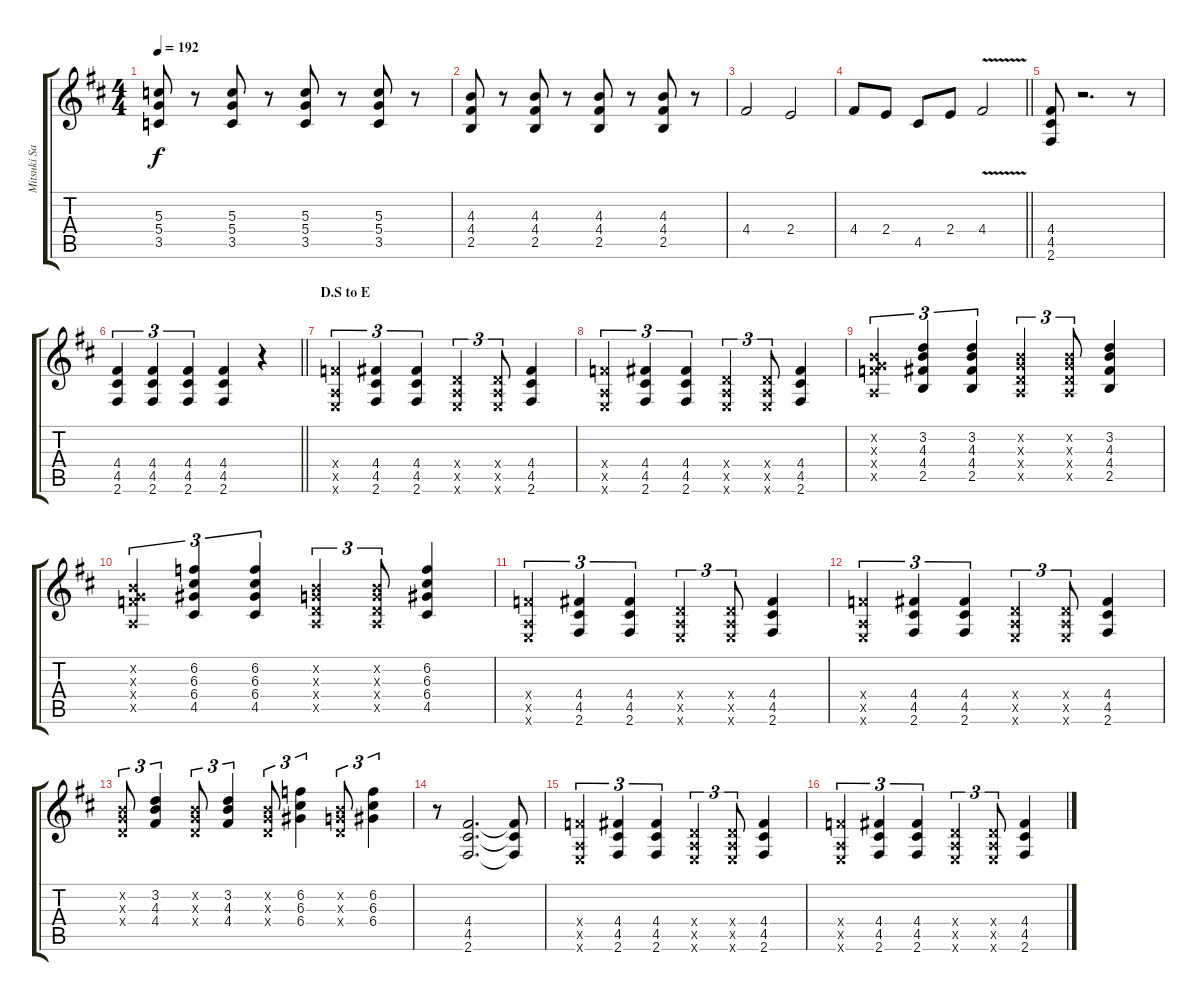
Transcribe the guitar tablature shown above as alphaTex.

\track ("Mitsuki Sakai" "Mitsuki Sa") {instrument distortionguitar}
\staff {score tabs}
\tuning (E4 B3 G3 D3 A2 E2) {hide}
\ts (4 4)
\tempo 192
\clef g2
\ks bminor
(5.3 5.4 3.5).8{dy f} r.8 (5.3 5.4 3.5).8 r.8 (5.3 5.4 3.5).8 r.8 (5.3 5.4 3.5).8 r.8 |
(4.3 4.4 2.5).8 r.8 (4.3 4.4 2.5).8 r.8 (4.3 4.4 2.5).8 r.8 (4.3 4.4 2.5).8 r.8 |
4.4.2 2.4.2 |
\barLineRight lightlight
4.4.8 2.4.8 4.5.8 2.4.8 4.4{v}.2 |
(4.4 4.5 2.6).8 r.2{d} r.8 |
\barLineRight lightlight
(4.4 4.5 2.6).4{tu (3 2)} (4.4 4.5 2.6).4{tu (3 2)} (4.4 4.5 2.6).4{tu (3 2)} (4.4 4.5 2.6).4 r.4 |
\section ("" "D.S to E")
(3.4{x} 0.5{x} 0.6{x}).4{tu (3 2)} (4.4 4.5 2.6).4{tu (3 2)} (4.4 4.5 2.6).4{tu (3 2)} (0.4{x} 0.5{x} 0.6{x}).4{tu (3 2)} (0.4{x} 0.5{x} 0.6{x}).8{tu (3 2)} (4.4 4.5 2.6).4 |
(3.4{x} 0.5{x} 0.6{x}).4{tu (3 2)} (4.4 4.5 2.6).4{tu (3 2)} (4.4 4.5 2.6).4{tu (3 2)} (0.4{x} 0.5{x} 0.6{x}).4{tu (3 2)} (0.4{x} 0.5{x} 0.6{x}).8{tu (3 2)} (4.4 4.5 2.6).4 |
(0.2{x} 0.3{x} 3.4{x} 0.5{x}).4{tu (3 2)} (3.2 4.3 4.4 2.5).4{tu (3 2)} (3.2 4.3 4.4 2.5).4{tu (3 2)} (0.2{x} 0.3{x} 0.4{x} 0.5{x}).4{tu (3 2)} (0.2{x} 0.3{x} 0.4{x} 0.5{x}).8{tu (3 2)} (3.2 4.3 4.4 2.5).4 |
(0.2{x} 0.3{x} 3.4{x} 0.5{x}).4{tu (3 2)} (6.2 6.3 6.4 4.5).4{tu (3 2)} (6.2 6.3 6.4 4.5).4{tu (3 2)} (0.2{x} 0.3{x} 0.4{x} 0.5{x}).4{tu (3 2)} (0.2{x} 0.3{x} 0.4{x} 0.5{x}).8{tu (3 2)} (6.2 6.3 6.4 4.5).4 |
(3.4{x} 0.5{x} 0.6{x}).4{tu (3 2)} (4.4 4.5 2.6).4{tu (3 2)} (4.4 4.5 2.6).4{tu (3 2)} (0.4{x} 0.5{x} 0.6{x}).4{tu (3 2)} (0.4{x} 0.5{x} 0.6{x}).8{tu (3 2)} (4.4 4.5 2.6).4 |
(3.4{x} 0.5{x} 0.6{x}).4{tu (3 2)} (4.4 4.5 2.6).4{tu (3 2)} (4.4 4.5 2.6).4{tu (3 2)} (0.4{x} 0.5{x} 0.6{x}).4{tu (3 2)} (0.4{x} 0.5{x} 0.6{x}).8{tu (3 2)} (4.4 4.5 2.6).4 |
(0.2{x} 0.3{x} 0.4{x}).8{tu (3 2)} (3.2 4.3 4.4).4{tu (3 2)} (0.2{x} 0.3{x} 0.4{x}).8{tu (3 2)} (3.2 4.3 4.4).4{tu (3 2)} (0.2{x} 0.3{x} 0.4{x}).8{tu (3 2)} (6.2 6.3 6.4).4{tu (3 2)} (0.2{x} 0.3{x} 0.4{x}).8{tu (3 2)} (6.2 6.3 6.4).4{tu (3 2)} |
r.8 (4.4 4.5 2.6).2{d} (4.4{t} 4.5{t} 2.6{t}).8 |
(3.4{x} 0.5{x} 0.6{x}).4{tu (3 2)} (4.4 4.5 2.6).4{tu (3 2)} (4.4 4.5 2.6).4{tu (3 2)} (0.4{x} 0.5{x} 0.6{x}).4{tu (3 2)} (0.4{x} 0.5{x} 0.6{x}).8{tu (3 2)} (4.4 4.5 2.6).4 |
(3.4{x} 0.5{x} 0.6{x}).4{tu (3 2)} (4.4 4.5 2.6).4{tu (3 2)} (4.4 4.5 2.6).4{tu (3 2)} (0.4{x} 0.5{x} 0.6{x}).4{tu (3 2)} (0.4{x} 0.5{x} 0.6{x}).8{tu (3 2)} (4.4 4.5 2.6).4
